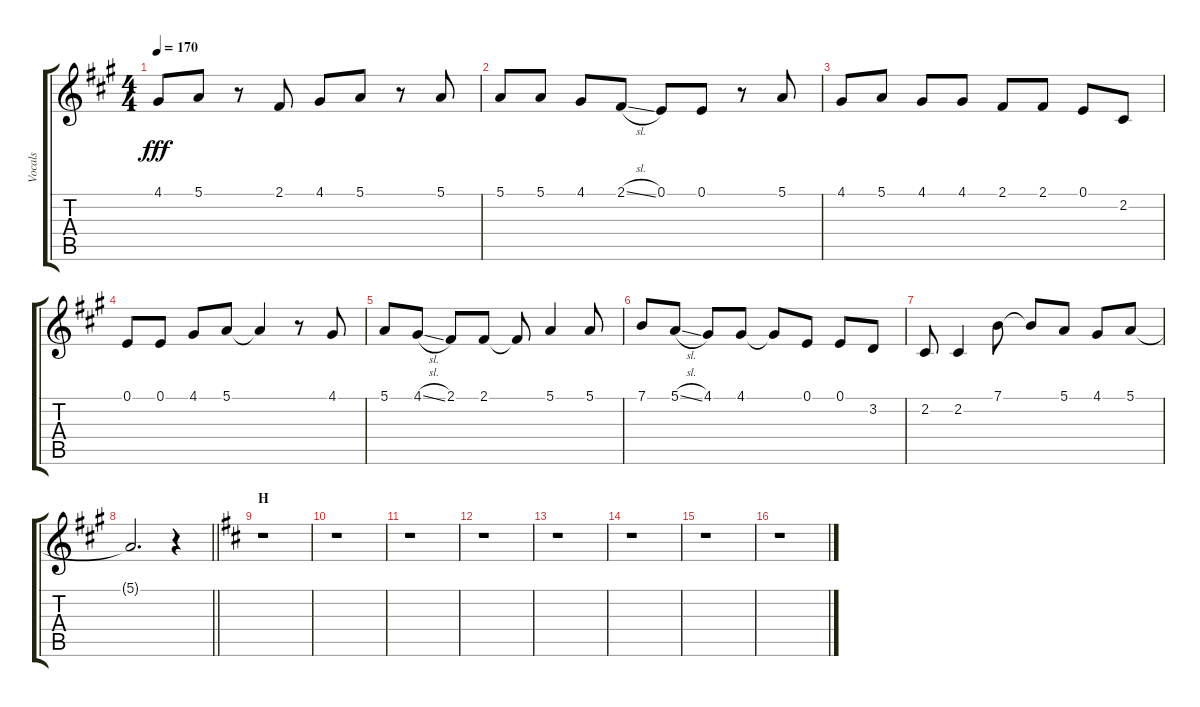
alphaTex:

\track ("Vocals" "Vocals") {instrument voiceoohs}
\staff {score tabs}
\tuning (E4 B3 G3 D3 A2 E2) {hide}
\ts (4 4)
\tempo 170
\clef g2
\ks a
4.1.8{dy fff} 5.1.8 r.8 2.1.8 4.1.8 5.1.8 r.8 5.1.8 |
5.1.8 5.1.8 4.1.8 2.1{sl}.8 0.1.8 0.1.8 r.8 5.1.8 |
4.1.8 5.1.8 4.1.8 4.1.8 2.1.8 2.1.8 0.1.8 2.2.8 |
0.1.8 0.1.8 4.1.8 5.1.8 5.1{t}.4 r.8 4.1.8 |
5.1.8 4.1{sl}.8 2.1.8 2.1.8 2.1{t}.8 5.1.4 5.1.8 |
7.1.8 5.1{sl}.8 4.1.8 4.1.8 4.1{t}.8 0.1.8 0.1.8 3.2.8 |
2.2.8 2.2.4 7.1.8 7.1{t}.8 5.1.8 4.1.8 5.1.8 |
\barLineRight lightlight
5.1{t}.2{d} r.4 |
\section ("" "H")
\ks d
r.1 |
r.1 |
r.1 |
r.1 |
r.1 |
r.1 |
r.1 |
r.1
